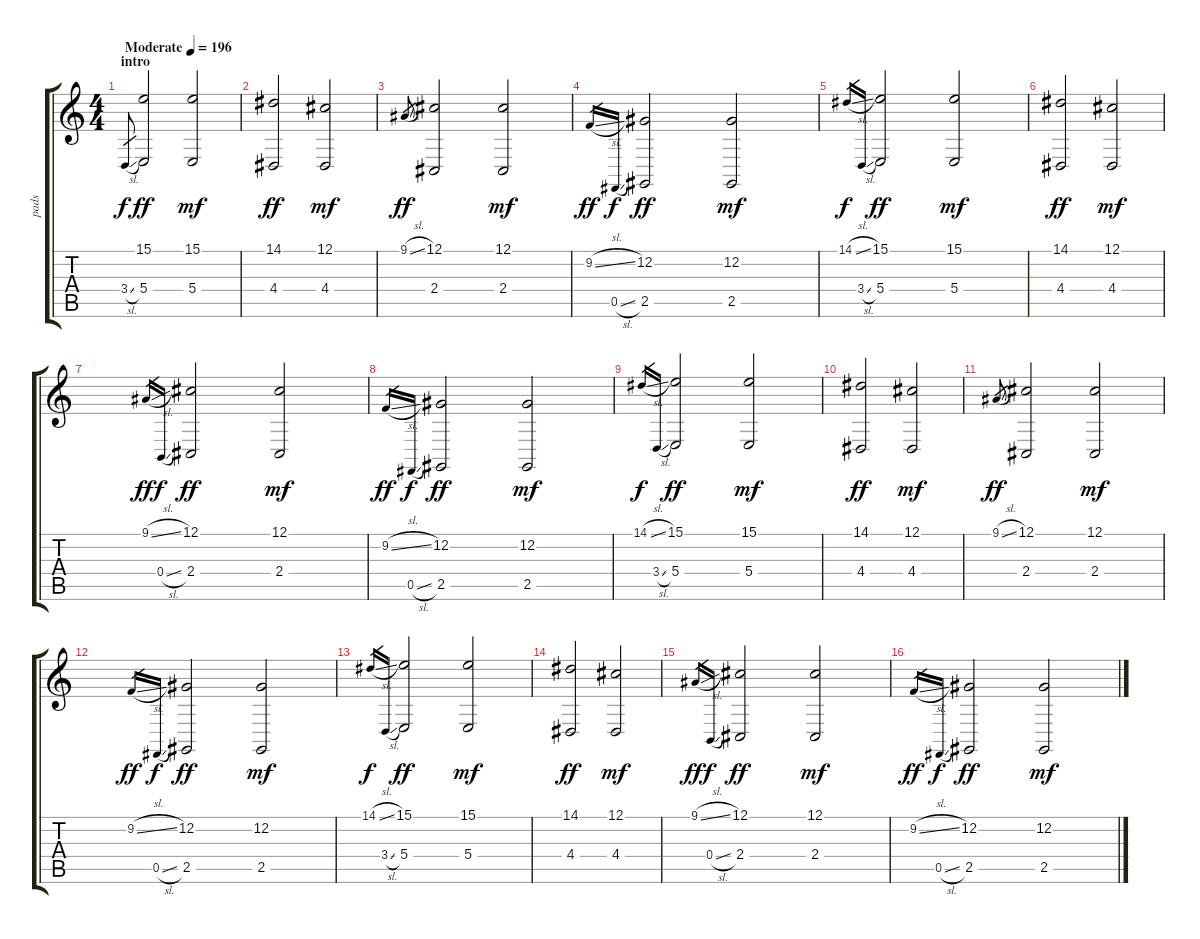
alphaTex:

\track ("pads" "pads") {instrument fx3crystal}
\staff {score tabs}
\tuning (Db4 Ab3 E3 B2 Gb2 Db2) {hide}
\ts (4 4)
\section ("" "intro")
\tempo (196 "Moderate")
\clef g2
\ks c
3.4{sl}.8{gr dy f instrument fx3crystal} (15.1 5.4).2{dy ff volume 0} (15.1 5.4).2{dy mf volume 7} |
(14.1 4.4).2{dy ff} (12.1 4.4).2{dy mf} |
9.1{sl}.8{gr dy ff} (12.1 2.4).2 (12.1 2.4).2{dy mf} |
9.2{sl}.16{gr dy ff} 0.5{sl}.16{gr dy f} (12.2 2.5).2{dy ff} (12.2 2.5).2{dy mf} |
14.1{sl}.16{gr dy f} 3.4{sl}.16{gr} (15.1 5.4).2{dy ff} (15.1 5.4).2{dy mf} |
(14.1 4.4).2{dy ff} (12.1 4.4).2{dy mf} |
9.1{sl}.16{gr dy ff} 0.4{sl}.16{gr dy f} (12.1 2.4).2{dy ff} (12.1 2.4).2{dy mf} |
9.2{sl}.16{gr dy ff} 0.5{sl}.16{gr dy f} (12.2 2.5).2{dy ff} (12.2 2.5).2{dy mf} |
14.1{sl}.16{gr dy f} 3.4{sl}.16{gr} (15.1 5.4).2{dy ff} (15.1 5.4).2{dy mf} |
(14.1 4.4).2{dy ff} (12.1 4.4).2{dy mf} |
9.1{sl}.8{gr dy ff} (12.1 2.4).2 (12.1 2.4).2{dy mf} |
9.2{sl}.16{gr dy ff} 0.5{sl}.16{gr dy f} (12.2 2.5).2{dy ff} (12.2 2.5).2{dy mf} |
14.1{sl}.16{gr dy f} 3.4{sl}.16{gr} (15.1 5.4).2{dy ff} (15.1 5.4).2{dy mf} |
(14.1 4.4).2{dy ff} (12.1 4.4).2{dy mf} |
9.1{sl}.16{gr dy ff} 0.4{sl}.16{gr dy f} (12.1 2.4).2{dy ff} (12.1 2.4).2{dy mf} |
9.2{sl}.16{gr dy ff} 0.5{sl}.16{gr dy f} (12.2 2.5).2{dy ff} (12.2 2.5).2{dy mf}
